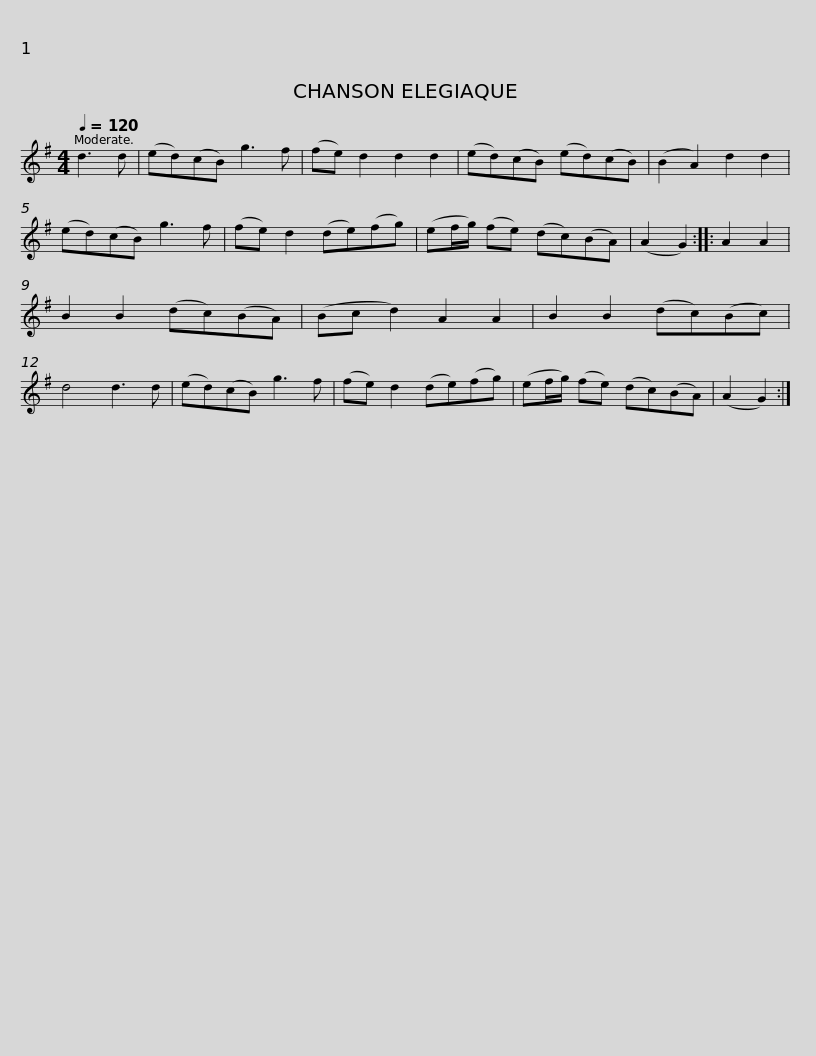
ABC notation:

X:1
L:1/8
Q:1/4=120
M:4/4
I:linebreak $
K:G
V:1 treble
V:1
 d3 d | (ed)(cB) g3 f | (fe) d2 d2 d2 | (ed)(cB) (ed)(cB) | (B2 A2) d2 d2 | %5
 (ed)(cB) g3 f | (fe) d2 (de)(fg) |$ (ef/g/) (fe) (dc)(BA) | (A2 G2) :: A2 A2 | %10
 B2 B2 (dc)(BA) | (Bc d2) A2 A2 | B2 B2 (dc)(Bc) | d4 d3 d | (ed)(cB) g3 f |$ %15
 (fe) d2 (de)(fg) | (ef/g/) (fe) (dc)(BA) | (A2 G2) :| %18
